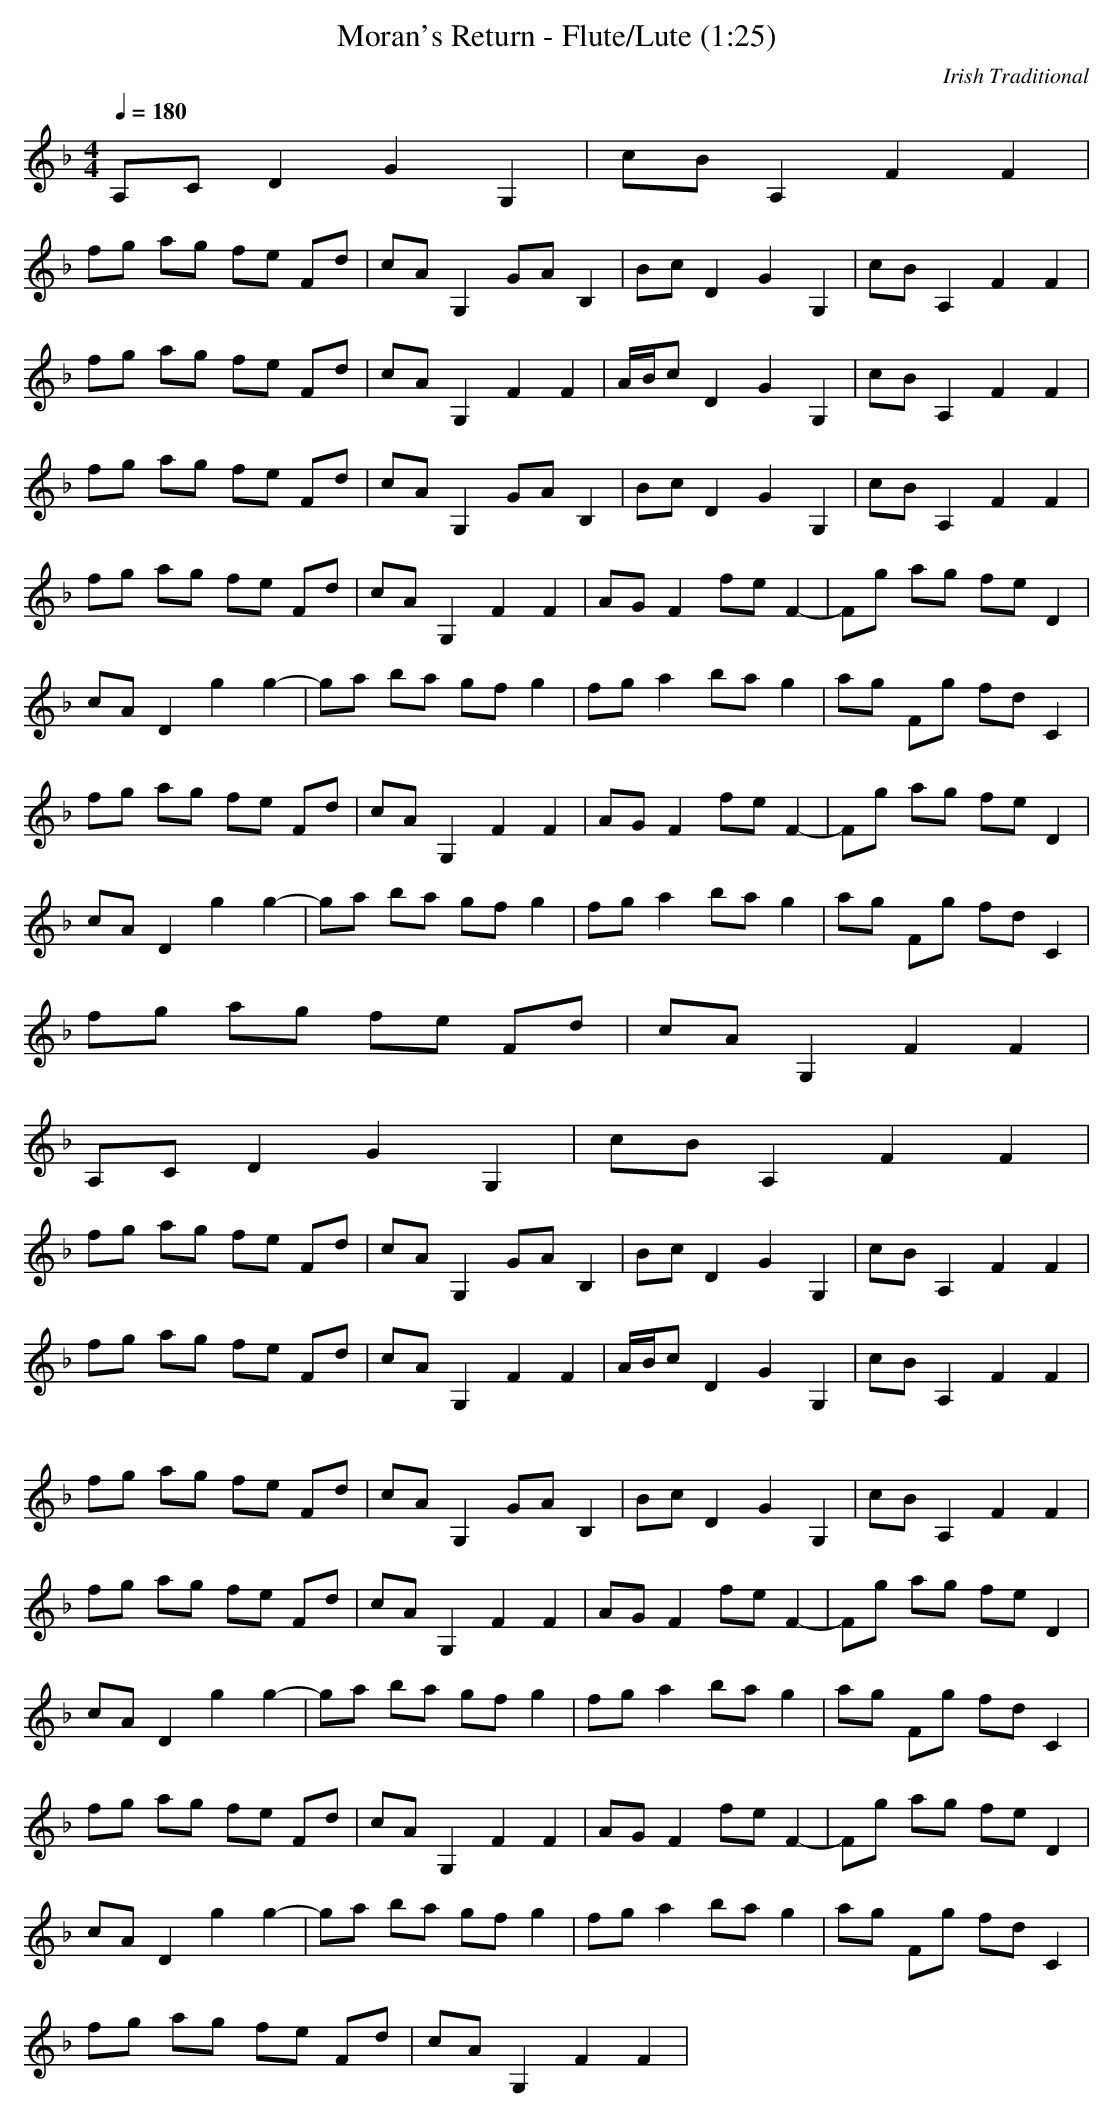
X:1
T:Moran's Return - Flute/Lute (1:25)
C:Irish Traditional
M:4/4
L:1/8
Q:1/4=180
K:F
A,C D2 G2 G,2|cB A,2 F2 F2|
fg ag fe Fd|cA G,2 GA B,2|Bc D2 G2 G,2|cB A,2 F2 F2|
fg ag fe Fd|cA G,2 F2 F2|A/2B/2c D2 G2 G,2|cB A,2 F2 F2|
fg ag fe Fd|cA G,2 GA B,2|Bc D2 G2 G,2|cB A,2 F2 F2|
fg ag fe Fd|cA G,2 F2 F2|AG F2 fe F2-|Fg ag fe D2|
cA D2 g2 g2-|ga ba gf g2|fg a2 ba g2|ag Fg fd C2|
fg ag fe Fd|cA G,2 F2 F2|AG F2 fe F2-|Fg ag fe D2|
cA D2 g2 g2-|ga ba gf g2|fg a2 ba g2|ag Fg fd C2|
fg ag fe Fd|cA G,2 F2 F2|
A,C D2 G2 G,2|cB A,2 F2 F2|
fg ag fe Fd|cA G,2 GA B,2|Bc D2 G2 G,2|cB A,2 F2 F2|
fg ag fe Fd|cA G,2 F2 F2|A/2B/2c D2 G2 G,2|cB A,2 F2 F2|
fg ag fe Fd|cA G,2 GA B,2|Bc D2 G2 G,2|cB A,2 F2 F2|
fg ag fe Fd|cA G,2 F2 F2|AG F2 fe F2-|Fg ag fe D2|
cA D2 g2 g2-|ga ba gf g2|fg a2 ba g2|ag Fg fd C2|
fg ag fe Fd|cA G,2 F2 F2|AG F2 fe F2-|Fg ag fe D2|
cA D2 g2 g2-|ga ba gf g2|fg a2 ba g2|ag Fg fd C2|
fg ag fe Fd|cA G,2 F2 F2|
